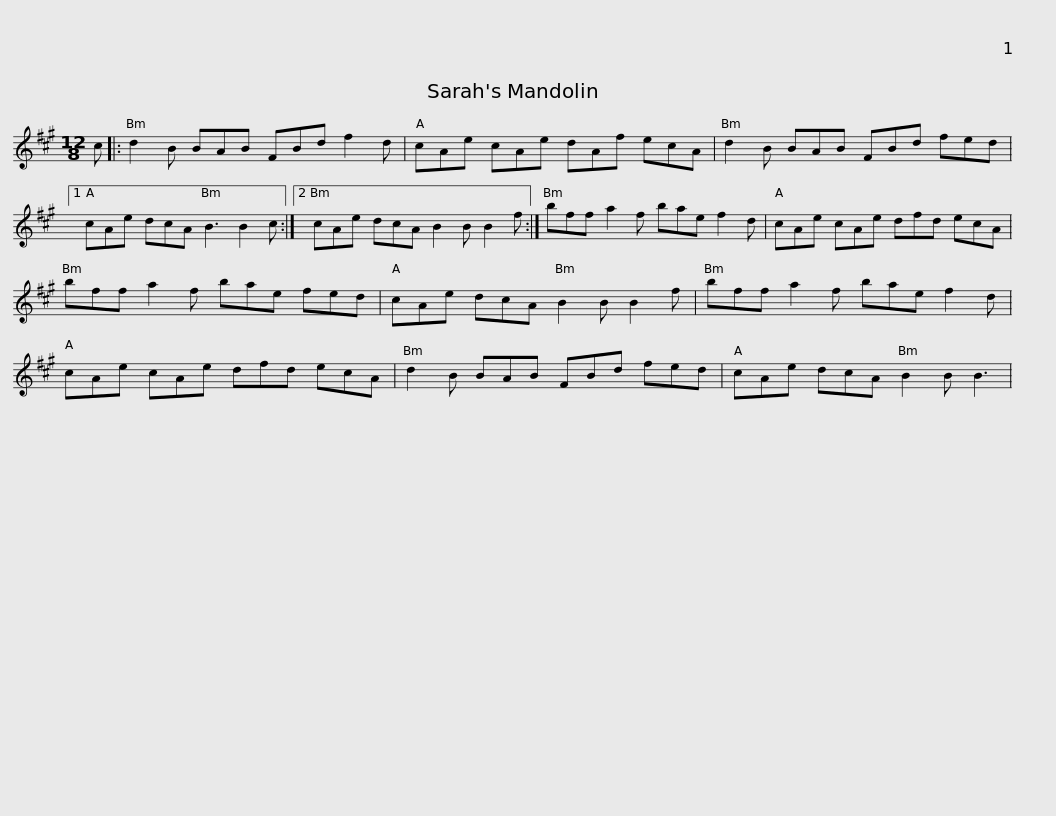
X:1
L:1/8
M:12/8
I:linebreak $
K:A
V:1 treble
V:1
 c |: d2 B BAB FBd f2 d | cAe cAe dAf ecA | d2 B BAB FBd fed |1$ cAe dcA B3 B2 c :|2 %5
 cAe dcA B2 B B2 f :| bff a2 f bae f2 d | cAe cAe dfd ecA |$ bff a2 f bae fed | cAe dcA B2 B B2 f | %10
 bff a2 f bae f2 d |$ cAe cAe dfd ecA | d2 B BAB FBd fed | cAe dcA B2 B B3 | %14
